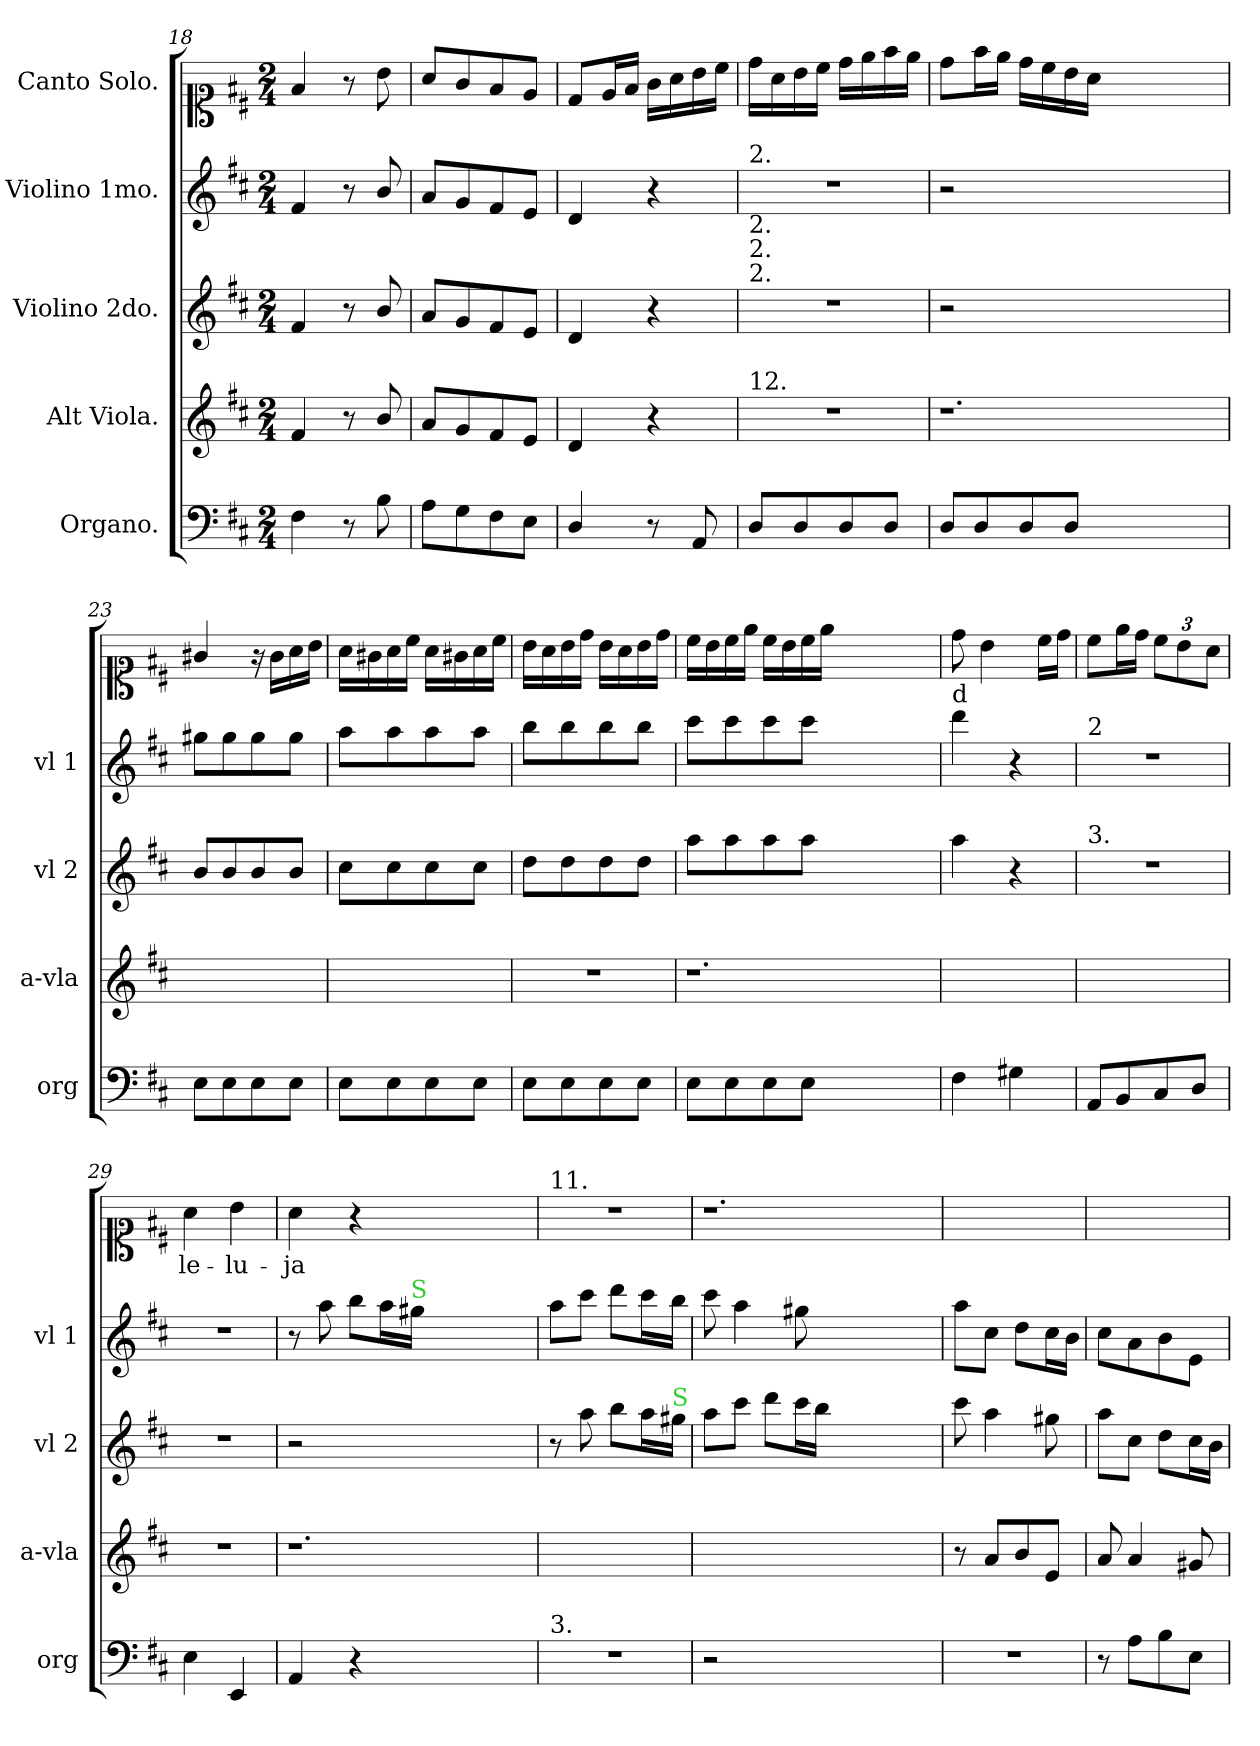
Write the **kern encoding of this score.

**kern	**kern	**kern	**kern	**kern	**text
*part5	*part4	*part3	*part2	*part1	*part1
*staff5	*staff4	*staff3	*staff2	*staff1	*staff1
*I"Organo.	*I"Alt Viola.	*I"Violino 2do.	*I"Violino 1mo.	*I"Canto Solo.	*
*I'org	*I'a-vla	*I'vl 2	*I'vl 1	*	*
*clefF4	*clefG2	*clefG2	*clefG2	*clefC1	*
*k[f#c#]	*k[f#c#]	*k[f#c#]	*k[f#c#]	*k[f#c#]	*
*D:	*D:	*D:	*D:	*D:	*
*M2/4	*M2/4	*M2/4	*M2/4	*M2/4	*
=18	=18	=18	=18	=18	=18
4F#\	4f#/	4f#/	4f#/	4f#/	.
8r	8r	8r	8r	8r	.
8B\	8b/	8b/	8b/	8b\	.
=19	=19	=19	=19	=19	=19
8A\L	8a/L	8a/L	8a/L	8a/L	.
8G\	8g/	8g/	8g/	8g/	.
8F#\	8f#/	8f#/	8f#/	8f#/	.
8E\J	8e/J	8e/J	8e/J	8e/J	.
=20	=20	=20	=20	=20	=20
4D/	4d/	4d/	4d/	8d/L	.
.	.	.	.	16e/L	.
.	.	.	.	16f#/JJ	.
8r	4r	4r	4r	16g\LL	.
.	.	.	.	16a\	.
8AA/	.	.	.	16b\	.
.	.	.	.	16cc#\JJ	.
=21	=21	=21	=21	=21	=21
!	!	!	!LO:TX:a:t=2.	!	!
!	!	!	!LO:TX:b:t=2.	!	!
!	!	!	!LO:TX:b:t=2.	!	!
!	!	!LO:TX:a:t=2.	!	!	!
!	!LO:TX:a:t=12.	!	!	!	!
8D/L	2r	2r	2r	16dd\LL	.
.	.	.	.	16a\	.
8D/	.	.	.	16b\	.
.	.	.	.	16cc#\JJ	.
8D/	.	.	.	16dd\LL	.
.	.	.	.	16ee\	.
8D/J	.	.	.	16ff#\	.
.	.	.	.	16ee\JJ	.
=22	=22	=22	=22	=22	=22
8D/L	1.r	2r	2r	8dd\L	.
8D/	.	.	.	16ff#\L	.
.	.	.	.	16ee\JJ	.
8D/	.	.	.	16dd\LL	.
.	.	.	.	16cc#\	.
8D/J	.	.	.	16b\	.
.	.	.	.	16a\JJ	.
1ryy	.	1ryy	1ryy	1ryy	.
=23	=23	=23	=23	=23	=23
8E\L	2ryy	8b/L	8gg#X\L	4g#X/	.
8E\	.	8b/	8gg#\	.	.
8E\	.	8b/	8gg#\	16r	.
.	.	.	.	16g#\LL	.
8E\J	.	8b/J	8gg#\J	16a\	.
.	.	.	.	16b\JJ	.
=24	=24	=24	=24	=24	=24
8E\L	2ryy	8cc#\L	8aa\L	16a\LL	.
.	.	.	.	16g#X\	.
8E\	.	8cc#\	8aa\	16a\	.
.	.	.	.	16cc#\JJ	.
8E\	.	8cc#\	8aa\	16a\LL	.
.	.	.	.	16g#X\	.
8E\J	.	8cc#\J	8aa\J	16a\	.
.	.	.	.	16cc#\JJ	.
=25	=25	=25	=25	=25	=25
8E\L	2r	8dd\L	8bb\L	16b\LL	.
.	.	.	.	16a\	.
8E\	.	8dd\	8bb\	16b\	.
.	.	.	.	16dd\JJ	.
8E\	.	8dd\	8bb\	16b\LL	.
.	.	.	.	16a\	.
8E\J	.	8dd\J	8bb\J	16b\	.
.	.	.	.	16dd\JJ	.
=26	=26	=26	=26	=26	=26
8E\L	1.r	8aa\L	8ccc#\L	16cc#\LL	.
.	.	.	.	16b\	.
8E\	.	8aa\	8ccc#\	16cc#\	.
.	.	.	.	16ee\JJ	.
8E\	.	8aa\	8ccc#\	16cc#\LL	.
.	.	.	.	16b\	.
8E\J	.	8aa\J	8ccc#\J	16cc#\	.
.	.	.	.	16ee\JJ	.
1ryy	.	1ryy	1ryy	1ryy	.
=27	=27	=27	=27	=27	=27
!	!	!	!LO:TX:a:t=d	!	!
4F#\	2ryy	4aa\	4ddd\	8dd\	.
.	.	.	.	4b\	.
4G#X\	.	4r	4r	.	.
.	.	.	.	16cc#\LL	.
.	.	.	.	16dd\JJ	.
=28	=28	=28	=28	=28	=28
!	!	!	!LO:TX:a:t=2	!	!
!	!	!LO:TX:a:t=3.	!	!	!
8AA/L	2ryy	2r	2r	8cc#\L	.
8BB/	.	.	.	16ee\L	.
.	.	.	.	16dd\JJ	.
8C#/	.	.	.	12cc#\L	.
.	.	.	.	12b\	.
8D/J	.	.	.	.	.
.	.	.	.	12a\J	.
=29	=29	=29	=29	=29	=29
4E\	2r	2r	2r	4a\	-le-
4EE/	.	.	.	4b\	-lu-
=30	=30	=30	=30	=30	=30
4AA/	1.r	2r	8r	4a\	-ja
.	.	.	8aa\	.	.
4r	.	.	8bb\L	4r	.
.	.	.	16aa\L	.	.
!	!	!	!LO:TX:a:color=limegreen:t=S	!	!
.	.	.	16gg#XJJ	.	.
1ryy	.	1ryy	1ryy	1ryy	.
=31	=31	=31	=31	=31	=31
!	!	!	!	!LO:TX:a:t=11.	!
!LO:TX:a:t=3.	!	!	!	!	!
2r	2ryy	8r	8aa\L	2r	.
.	.	8aa\	8ccc#\J	.	.
.	.	8bb\L	8ddd\L	.	.
.	.	16aa\L	16ccc#\L	.	.
!	!	!LO:TX:a:color=limegreen:t=S	!	!	!
.	.	16gg#XJJ	16bb\JJ	.	.
=32	=32	=32	=32	=32	=32
2r	1.ryy	8aa\L	8ccc#\	1.r	.
.	.	8ccc#\J	4aa\	.	.
.	.	8ddd\L	.	.	.
.	.	16ccc#\L	8gg#X\	.	.
.	.	16bb\JJ	.	.	.
1ryy	.	1ryy	1ryy	.	.
=33	=33	=33	=33	=33	=33
2r	8r	8ccc#\	8aa\L	2ryy	.
.	8a/L	4aa\	8cc#\J	.	.
.	8b/	.	8dd\L	.	.
.	8e/J	8gg#X\	16cc#\L	.	.
.	.	.	16b\JJ	.	.
=34	=34	=34	=34	=34	=34
8r	8a/	8aa\L	8cc#\L	2ryy	.
8A\L	4a/	8cc#\J	8a\	.	.
8B\	.	8dd\L	8b\	.	.
8E\J	8g#X/	16cc#\L	8e\J	.	.
.	.	16b\JJ	.	.	.
=	=	=	=	=	=
*-	*-	*-	*-	*-	*-
